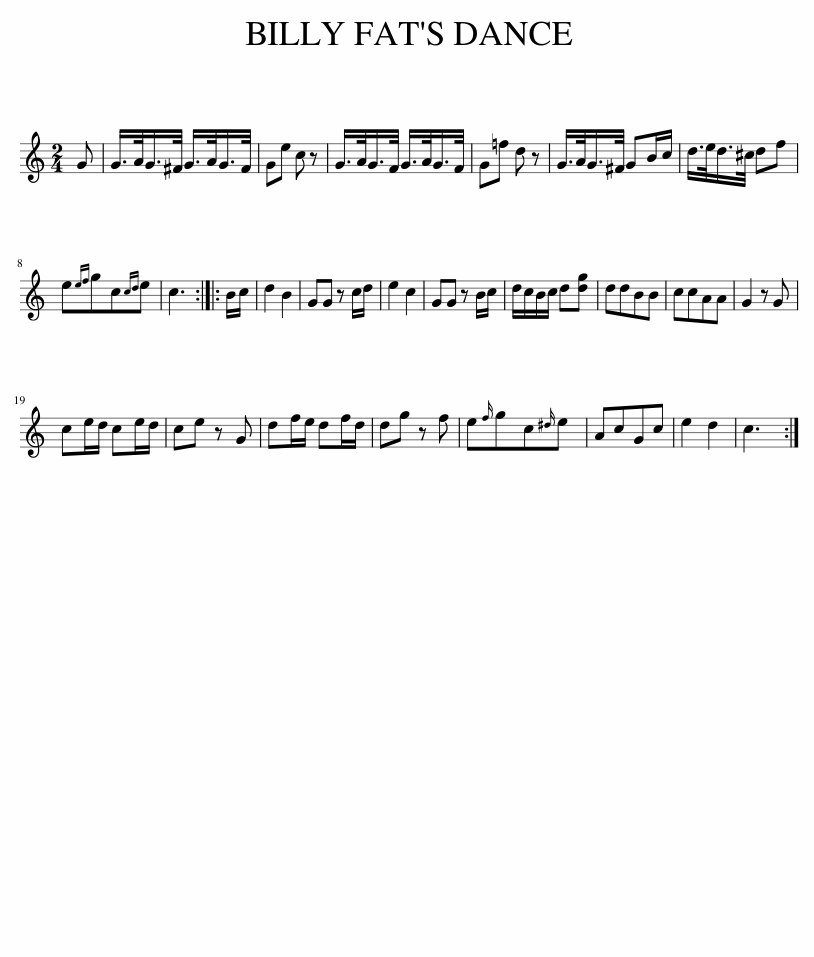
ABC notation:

X:1
L:1/8
M:2/4
I:linebreak $
K:C
V:1 treble
V:1
 G | G/>A/G/>^F/ G/>A/G/>F/ | Ge c z | G/>A/G/>F/ G/>A/G/>F/ | G=f d z | %5
 G/>A/G/>^F/ GB/c/ | d/>e/d/>^c/ df |$ e{ef}gc{cd}e | c3 :: B/c/ | %10
 d2 B2 | GG z c/d/ | e2 c2 | GG z B/c/ | d/c/B/c/ d[dg] | %15
 ddBB | ccAA | G2 z G |$ ce/d/ ce/d/ | ce z G | %20
 df/e/ df/d/ | dg z f | e{f}gc{^d}e | AcGc | e2 d2 | %25
 c3 :| %26
